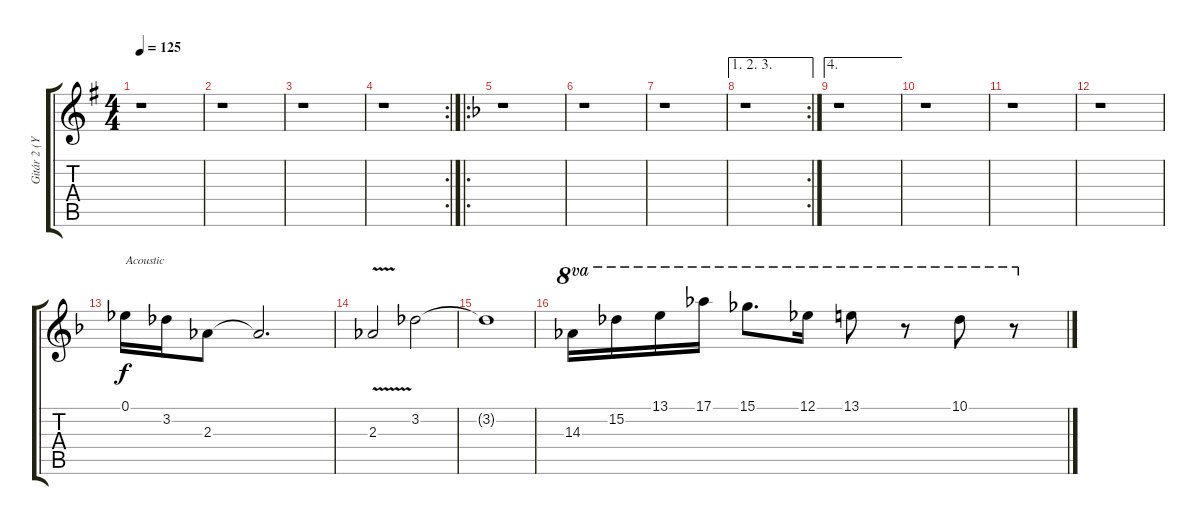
\track ("Gitár 2 (Yngwie Malmsteen)" "Gitár 2 (Y") {instrument distortionguitar}
\staff {score tabs}
\tuning (Eb4 Bb3 Gb3 Db3 Ab2 Eb2) {hide}
\ts (4 4)
\tempo 125
\clef g2
\ks g
r.1{dy f} |
r.1 |
r.1 |
\rc 2
r.1 |
\ro
\ks f
r.1 |
r.1 |
r.1 |
\ae (1 2 3)
\rc 2
r.1 |
\ae 4
r.1 |
r.1 |
r.1 |
r.1 |
0.1.16{txt "Acoustic" instrument acousticguitarsteel} 3.2.16 2.3.8 2.3{t}.2{d} |
2.3{v}.2 3.2.2 |
3.2{t}.1 |
14.3.16{ot 8va volume 4} 15.2.16{ot 8va} 13.1.16{ot 8va} 17.1.16{ot 8va} 15.1.8{d ot 8va} 12.1.16{ot 8va} 13.1.8{ot 8va} r.8{ot 8va} 10.1.8{ot 8va} r.8{ot 8va}
